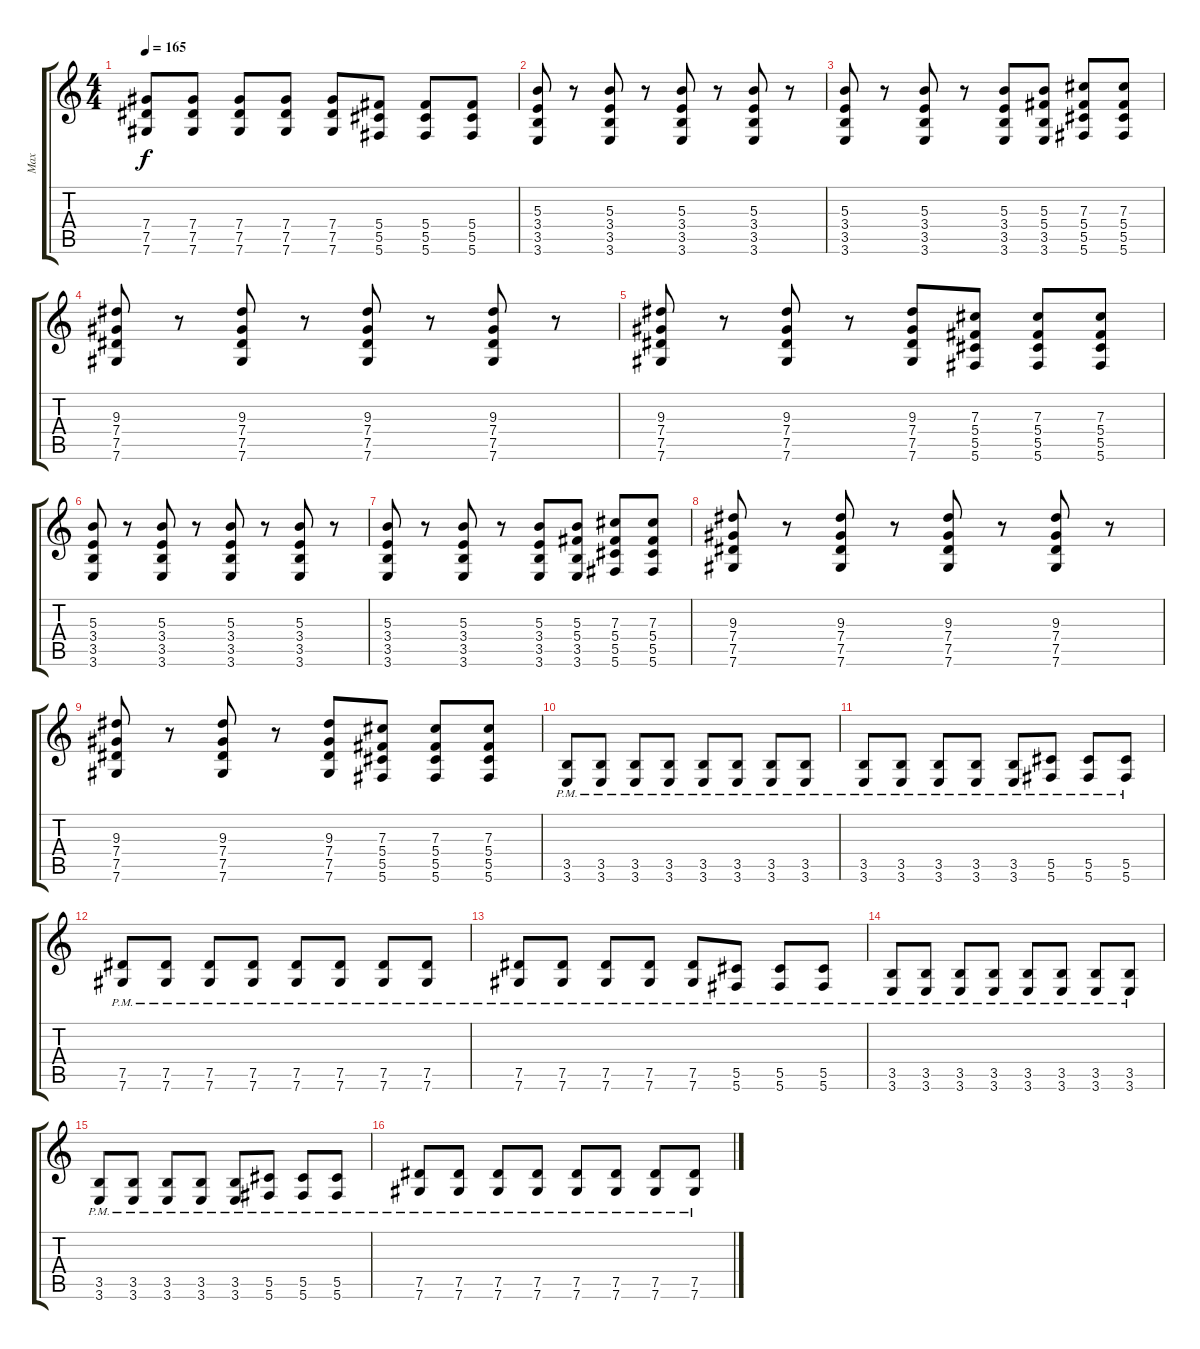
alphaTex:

\track ("Max" "Max") {instrument distortionguitar}
\staff {score tabs}
\tuning (Eb4 Bb3 Gb3 Db3 Ab2 Db2) {hide}
\ts (4 4)
\tempo 165
\clef g2
\ks c
(7.4 7.5 7.6).8{dy f} (7.4 7.5 7.6).8 (7.4 7.5 7.6).8 (7.4 7.5 7.6).8 (7.4 7.5 7.6).8 (5.4 5.5 5.6).8 (5.4 5.5 5.6).8 (5.4 5.5 5.6).8 |
(5.3 3.4 3.5 3.6).8 r.8 (5.3 3.4 3.5 3.6).8 r.8 (5.3 3.4 3.5 3.6).8 r.8 (5.3 3.4 3.5 3.6).8 r.8 |
(5.3 3.4 3.5 3.6).8 r.8 (5.3 3.4 3.5 3.6).8 r.8 (5.3 3.4 3.5 3.6).8 (5.3 5.4 3.5 3.6).8 (7.3 5.4 5.5 5.6).8 (7.3 5.4 5.5 5.6).8 |
(9.3 7.4 7.5 7.6).8 r.8 (9.3 7.4 7.5 7.6).8 r.8 (9.3 7.4 7.5 7.6).8 r.8 (9.3 7.4 7.5 7.6).8 r.8 |
(9.3 7.4 7.5 7.6).8 r.8 (9.3 7.4 7.5 7.6).8 r.8 (9.3 7.4 7.5 7.6).8 (7.3 5.4 5.5 5.6).8 (7.3 5.4 5.5 5.6).8 (7.3 5.4 5.5 5.6).8 |
(5.3 3.4 3.5 3.6).8 r.8 (5.3 3.4 3.5 3.6).8 r.8 (5.3 3.4 3.5 3.6).8 r.8 (5.3 3.4 3.5 3.6).8 r.8 |
(5.3 3.4 3.5 3.6).8 r.8 (5.3 3.4 3.5 3.6).8 r.8 (5.3 3.4 3.5 3.6).8 (5.3 5.4 3.5 3.6).8 (7.3 5.4 5.5 5.6).8 (7.3 5.4 5.5 5.6).8 |
(9.3 7.4 7.5 7.6).8 r.8 (9.3 7.4 7.5 7.6).8 r.8 (9.3 7.4 7.5 7.6).8 r.8 (9.3 7.4 7.5 7.6).8 r.8 |
(9.3 7.4 7.5 7.6).8 r.8 (9.3 7.4 7.5 7.6).8 r.8 (9.3 7.4 7.5 7.6).8 (7.3 5.4 5.5 5.6).8 (7.3 5.4 5.5 5.6).8 (7.3 5.4 5.5 5.6).8 |
(3.5{pm} 3.6{pm}).8 (3.5{pm} 3.6{pm}).8 (3.5{pm} 3.6{pm}).8 (3.5{pm} 3.6{pm}).8 (3.5{pm} 3.6{pm}).8 (3.5{pm} 3.6{pm}).8 (3.5{pm} 3.6{pm}).8 (3.5{pm} 3.6{pm}).8 |
(3.5{pm} 3.6{pm}).8 (3.5{pm} 3.6{pm}).8 (3.5{pm} 3.6{pm}).8 (3.5{pm} 3.6{pm}).8 (3.5{pm} 3.6{pm}).8 (5.5{pm} 5.6{pm}).8 (5.5{pm} 5.6{pm}).8 (5.5{pm} 5.6{pm}).8 |
(7.5{pm} 7.6{pm}).8 (7.5{pm} 7.6{pm}).8 (7.5{pm} 7.6{pm}).8 (7.5{pm} 7.6{pm}).8 (7.5{pm} 7.6{pm}).8 (7.5{pm} 7.6{pm}).8 (7.5{pm} 7.6{pm}).8 (7.5{pm} 7.6{pm}).8 |
(7.5{pm} 7.6{pm}).8 (7.5{pm} 7.6{pm}).8 (7.5{pm} 7.6{pm}).8 (7.5{pm} 7.6{pm}).8 (7.5{pm} 7.6{pm}).8 (5.5{pm} 5.6{pm}).8 (5.5{pm} 5.6{pm}).8 (5.5{pm} 5.6{pm}).8 |
(3.5{pm} 3.6{pm}).8 (3.5{pm} 3.6{pm}).8 (3.5{pm} 3.6{pm}).8 (3.5{pm} 3.6{pm}).8 (3.5{pm} 3.6{pm}).8 (3.5{pm} 3.6{pm}).8 (3.5{pm} 3.6{pm}).8 (3.5{pm} 3.6{pm}).8 |
(3.5{pm} 3.6{pm}).8 (3.5{pm} 3.6{pm}).8 (3.5{pm} 3.6{pm}).8 (3.5{pm} 3.6{pm}).8 (3.5{pm} 3.6{pm}).8 (5.5{pm} 5.6{pm}).8 (5.5{pm} 5.6{pm}).8 (5.5{pm} 5.6{pm}).8 |
(7.5{pm} 7.6{pm}).8 (7.5{pm} 7.6{pm}).8 (7.5{pm} 7.6{pm}).8 (7.5{pm} 7.6{pm}).8 (7.5{pm} 7.6{pm}).8 (7.5{pm} 7.6{pm}).8 (7.5{pm} 7.6{pm}).8 (7.5{pm} 7.6{pm}).8
